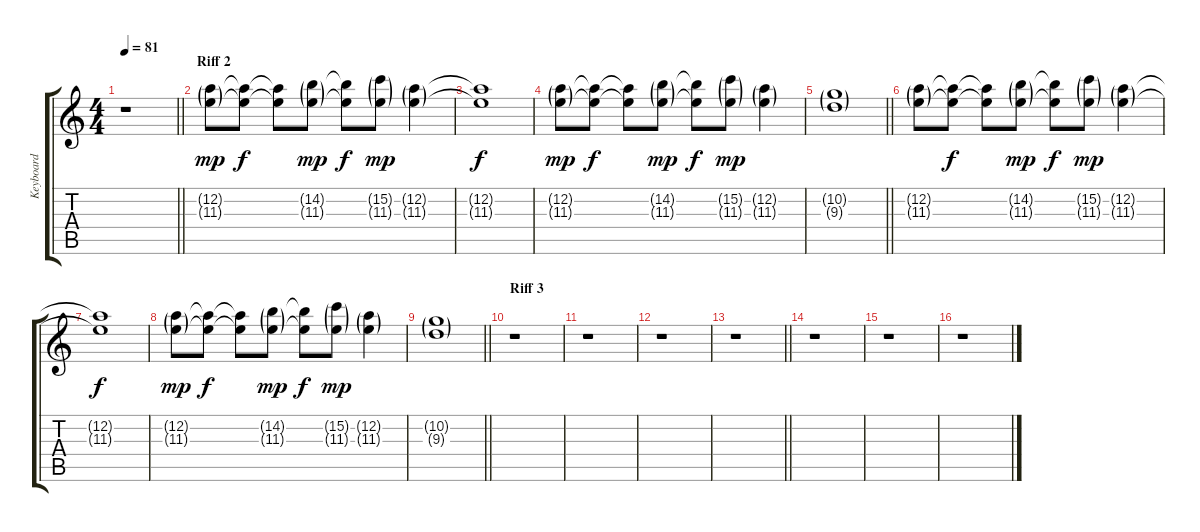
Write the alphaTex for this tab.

\track ("Keyboard" "Keyboard") {instrument brightacousticpiano}
\staff {score tabs}
\tuning (D5 A4 F4 C4 G3 D3) {hide}
\ts (4 4)
\tempo 81
\clef g2
\barLineRight lightlight
\ks c
r.1{dy f} |
\section ("" "Riff 2")
(12.2{g} 11.3{g}).8{dy mp instrument choiraahs} (12.2{t} 11.3{t}).8{dy f} (12.2{t} 11.3{t}).8 (14.2{g} 11.3{g}).8{dy mp} (14.2{t} 11.3{t}).8{dy f} (15.2{g} 11.3{g}).8{dy mp} (12.2{g} 11.3{g}).4 |
(12.2{t} 11.3{t}).1{dy f} |
(12.2{g} 11.3{g}).8{dy mp} (12.2{t} 11.3{t}).8{dy f} (12.2{t} 11.3{t}).8 (14.2{g} 11.3{g}).8{dy mp} (14.2{t} 11.3{t}).8{dy f} (15.2{g} 11.3{g}).8{dy mp} (12.2{g} 11.3{g}).4 |
\barLineRight lightlight
(10.2{g} 9.3{g}).1 |
(12.2{g} 11.3{g}).8 (12.2{t} 11.3{t}).8{dy f} (12.2{t} 11.3{t}).8 (14.2{g} 11.3{g}).8{dy mp} (14.2{t} 11.3{t}).8{dy f} (15.2{g} 11.3{g}).8{dy mp} (12.2{g} 11.3{g}).4 |
(12.2{t} 11.3{t}).1{dy f} |
(12.2{g} 11.3{g}).8{dy mp} (12.2{t} 11.3{t}).8{dy f} (12.2{t} 11.3{t}).8 (14.2{g} 11.3{g}).8{dy mp} (14.2{t} 11.3{t}).8{dy f} (15.2{g} 11.3{g}).8{dy mp} (12.2{g} 11.3{g}).4 |
\barLineRight lightlight
(10.2{g} 9.3{g}).1 |
\section ("" "Riff 3")
r.1 |
r.1 |
r.1 |
\barLineRight lightlight
r.1 |
r.1 |
r.1 |
r.1
